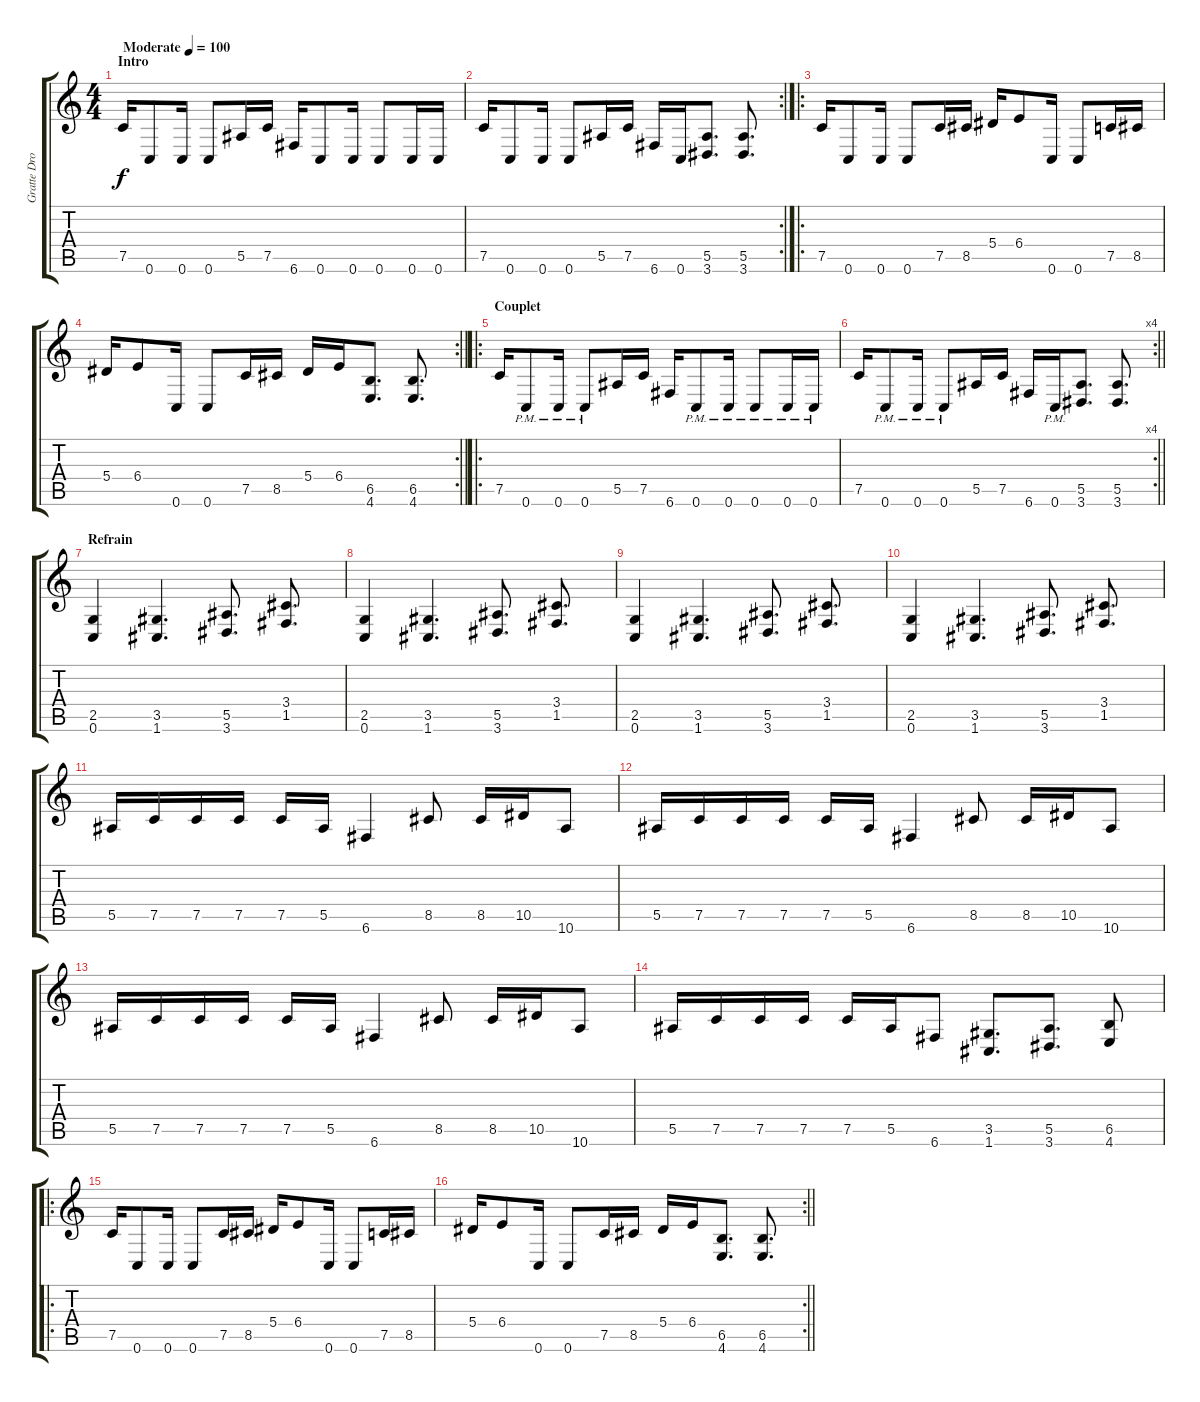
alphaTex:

\track ("Gratte Droite" "Gratte Dro") {instrument distortionguitar}
\staff {score tabs}
\tuning (C4 G3 Eb3 Bb2 F2 C2) {hide}
\ts (4 4)
\section ("" "Intro")
\tempo (100 "Moderate")
\clef g2
\ks c
7.5.16{dy f instrument distortionguitar} 0.6.8 0.6.16 0.6.8 5.5.16 7.5.16 6.6.16 0.6.8 0.6.16 0.6.8 0.6.16 0.6.16 |
\rc 2
7.5.16 0.6.8 0.6.16 0.6.8 5.5.16 7.5.16 6.6.16 0.6.16 (5.5 3.6).8{d} (5.5 3.6).8{d} |
\ro
7.5.16 0.6.8 0.6.16 0.6.8 7.5.16 8.5.16 5.4.16 6.4.8 0.6.16 0.6.8 7.5.16 8.5.16 |
\rc 2
\barLineRight lightlight
5.4.16 6.4.8 0.6.16 0.6.8 7.5.16 8.5.16 5.4.16 6.4.16 (6.5 4.6).8{d} (6.5 4.6).8{d} |
\ro
\section ("" "Couplet")
7.5.16 0.6{pm}.8 0.6{pm}.16 0.6{pm}.8 5.5.16 7.5.16 6.6.16 0.6{pm}.8 0.6{pm}.16 0.6{pm}.8 0.6{pm}.16 0.6{pm}.16 |
\rc 4
\barLineRight lightlight
7.5.16 0.6{pm}.8 0.6{pm}.16 0.6{pm}.8 5.5.16 7.5.16 6.6.16 0.6{pm}.16 (5.5 3.6).8{d} (5.5 3.6).8{d} |
\section ("" "Refrain")
(2.5 0.6).4 (3.5 1.6).4{d} (5.5 3.6).8{d} (3.4 1.5).8{d} |
(2.5 0.6).4 (3.5 1.6).4{d} (5.5 3.6).8{d} (3.4 1.5).8{d} |
(2.5 0.6).4 (3.5 1.6).4{d} (5.5 3.6).8{d} (3.4 1.5).8{d} |
(2.5 0.6).4 (3.5 1.6).4{d} (5.5 3.6).8{d} (3.4 1.5).8{d} |
5.5.16 7.5.16 7.5.16 7.5.16 7.5.16 5.5.16 6.6.4 8.5.8 8.5.16 10.5.16 10.6.8 |
5.5.16 7.5.16 7.5.16 7.5.16 7.5.16 5.5.16 6.6.4 8.5.8 8.5.16 10.5.16 10.6.8 |
5.5.16 7.5.16 7.5.16 7.5.16 7.5.16 5.5.16 6.6.4 8.5.8 8.5.16 10.5.16 10.6.8 |
5.5.16 7.5.16 7.5.16 7.5.16 7.5.16 5.5.16 6.6.8 (3.5 1.6).8{d} (5.5 3.6).8{d} (6.5 4.6).8 |
\ro
7.5.16 0.6.8 0.6.16 0.6.8 7.5.16 8.5.16 5.4.16 6.4.8 0.6.16 0.6.8 7.5.16 8.5.16 |
\rc 2
\barLineRight lightlight
5.4.16 6.4.8 0.6.16 0.6.8 7.5.16 8.5.16 5.4.16 6.4.16 (6.5 4.6).8{d} (6.5 4.6).8{d}
